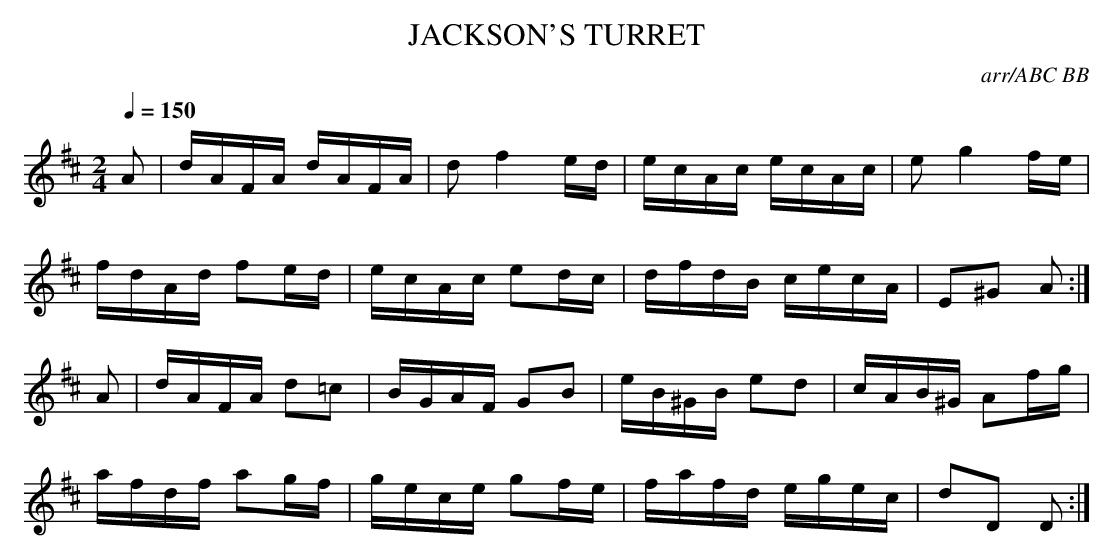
X:1
T:JACKSON'S TURRET
C:arr/ABC BB
tune is to be played, I've decided it's a hornpipe!
Q:1/4=150
L:1/16
M:2/4
K:D
A2|dAFA dAFA|d2f4 ed|ecAc ecAc|e2g4 fe|
fdAd f2ed |ecAc e2dc | dfdB cecA | E2^G2 A2 :|
A2|dAFA d2=c2 |BGAF G2B2 |eB^GB e2d2 |cAB^G A2fg |
afdf a2gf |gece g2fe |fafd egec |d2D2 D2 :|
